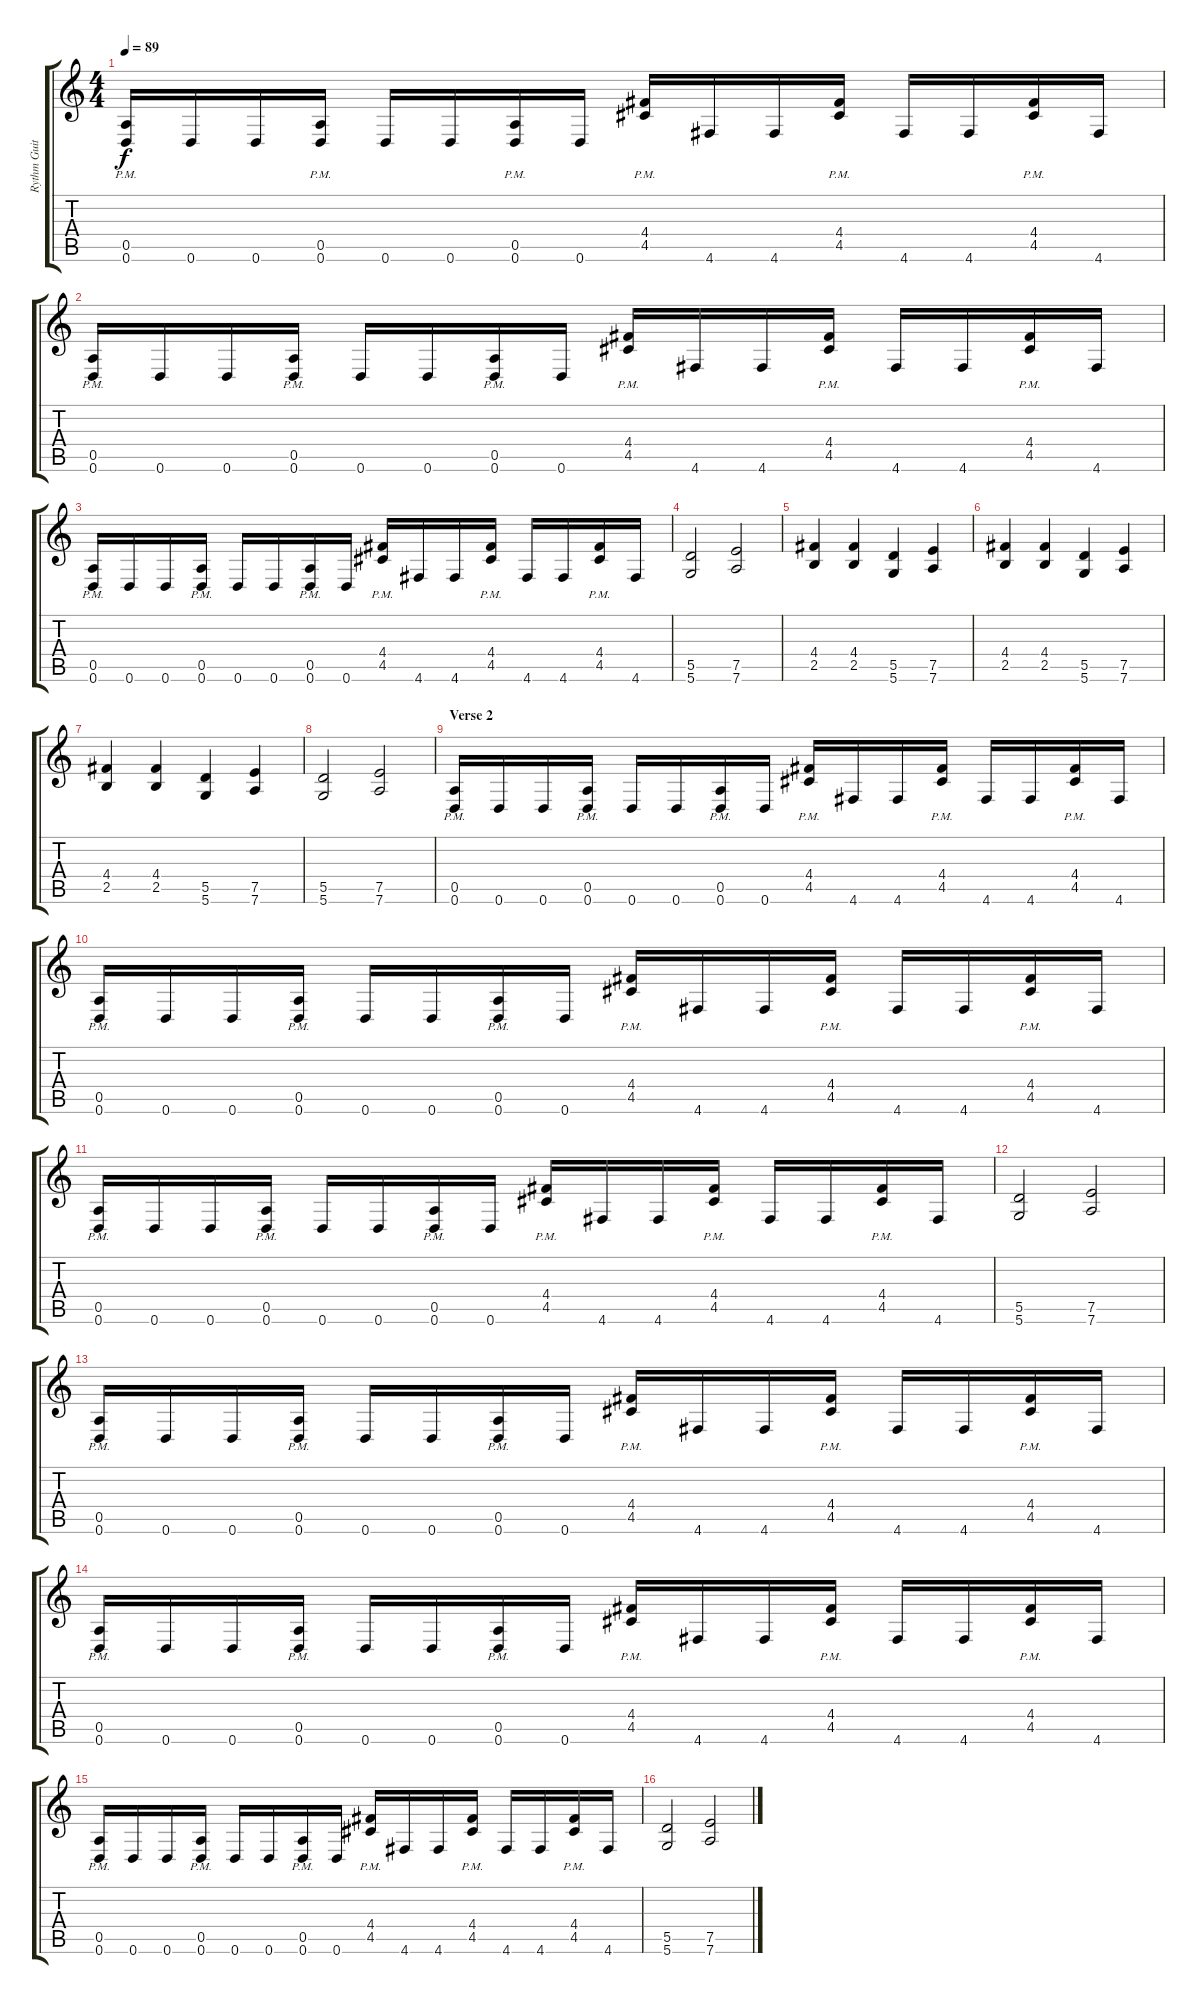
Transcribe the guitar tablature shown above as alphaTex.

\track ("Rythm Guitar" "Rythm Guit") {instrument overdrivenguitar}
\staff {score tabs}
\tuning (E4 B3 G3 D3 A2 D2) {hide}
\ts (4 4)
\tempo 89
\clef g2
\ks c
(0.5{pm} 0.6).16{dy f} 0.6.16 0.6.16 (0.5{pm} 0.6).16 0.6.16 0.6.16 (0.5{pm} 0.6).16 0.6.16 (4.4{pm} 4.5{pm}).16 4.6.16 4.6.16 (4.4{pm} 4.5{pm}).16 4.6.16 4.6.16 (4.4{pm} 4.5{pm}).16 4.6.16 |
(0.5{pm} 0.6).16 0.6.16 0.6.16 (0.5{pm} 0.6).16 0.6.16 0.6.16 (0.5{pm} 0.6).16 0.6.16 (4.4{pm} 4.5{pm}).16 4.6.16 4.6.16 (4.4{pm} 4.5{pm}).16 4.6.16 4.6.16 (4.4{pm} 4.5{pm}).16 4.6.16 |
(0.5{pm} 0.6).16 0.6.16 0.6.16 (0.5{pm} 0.6).16 0.6.16 0.6.16 (0.5{pm} 0.6).16 0.6.16 (4.4{pm} 4.5{pm}).16 4.6.16 4.6.16 (4.4{pm} 4.5{pm}).16 4.6.16 4.6.16 (4.4{pm} 4.5{pm}).16 4.6.16 |
(5.5 5.6).2 (7.5 7.6).2 |
(4.4 2.5).4 (4.4 2.5).4 (5.5 5.6).4 (7.5 7.6).4 |
(4.4 2.5).4 (4.4 2.5).4 (5.5 5.6).4 (7.5 7.6).4 |
(4.4 2.5).4 (4.4 2.5).4 (5.5 5.6).4 (7.5 7.6).4 |
(5.5 5.6).2 (7.5 7.6).2 |
\section ("" "Verse 2")
(0.5{pm} 0.6).16 0.6.16 0.6.16 (0.5{pm} 0.6).16 0.6.16 0.6.16 (0.5{pm} 0.6).16 0.6.16 (4.4{pm} 4.5{pm}).16 4.6.16 4.6.16 (4.4{pm} 4.5{pm}).16 4.6.16 4.6.16 (4.4{pm} 4.5{pm}).16 4.6.16 |
(0.5{pm} 0.6).16 0.6.16 0.6.16 (0.5{pm} 0.6).16 0.6.16 0.6.16 (0.5{pm} 0.6).16 0.6.16 (4.4{pm} 4.5{pm}).16 4.6.16 4.6.16 (4.4{pm} 4.5{pm}).16 4.6.16 4.6.16 (4.4{pm} 4.5{pm}).16 4.6.16 |
(0.5{pm} 0.6).16 0.6.16 0.6.16 (0.5{pm} 0.6).16 0.6.16 0.6.16 (0.5{pm} 0.6).16 0.6.16 (4.4{pm} 4.5{pm}).16 4.6.16 4.6.16 (4.4{pm} 4.5{pm}).16 4.6.16 4.6.16 (4.4{pm} 4.5{pm}).16 4.6.16 |
(5.5 5.6).2 (7.5 7.6).2 |
(0.5{pm} 0.6).16 0.6.16 0.6.16 (0.5{pm} 0.6).16 0.6.16 0.6.16 (0.5{pm} 0.6).16 0.6.16 (4.4{pm} 4.5{pm}).16 4.6.16 4.6.16 (4.4{pm} 4.5{pm}).16 4.6.16 4.6.16 (4.4{pm} 4.5{pm}).16 4.6.16 |
(0.5{pm} 0.6).16 0.6.16 0.6.16 (0.5{pm} 0.6).16 0.6.16 0.6.16 (0.5{pm} 0.6).16 0.6.16 (4.4{pm} 4.5{pm}).16 4.6.16 4.6.16 (4.4{pm} 4.5{pm}).16 4.6.16 4.6.16 (4.4{pm} 4.5{pm}).16 4.6.16 |
(0.5{pm} 0.6).16 0.6.16 0.6.16 (0.5{pm} 0.6).16 0.6.16 0.6.16 (0.5{pm} 0.6).16 0.6.16 (4.4{pm} 4.5{pm}).16 4.6.16 4.6.16 (4.4{pm} 4.5{pm}).16 4.6.16 4.6.16 (4.4{pm} 4.5{pm}).16 4.6.16 |
(5.5 5.6).2 (7.5 7.6).2
